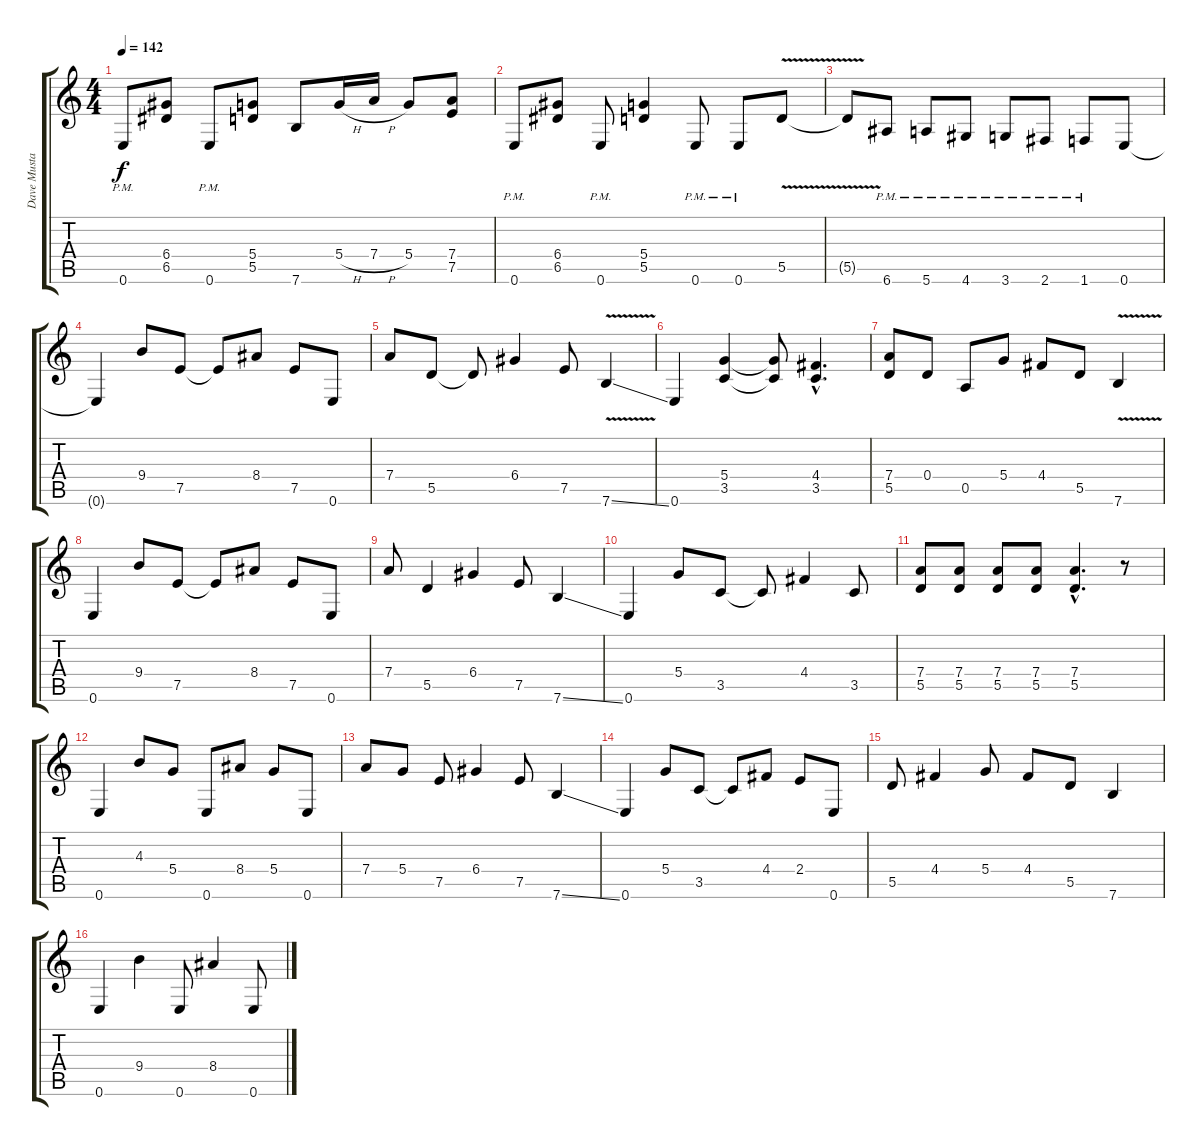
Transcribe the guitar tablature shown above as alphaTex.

\track ("Dave Mustaine" "Dave Musta") {instrument distortionguitar}
\staff {score tabs}
\tuning (E4 B3 G3 D3 A2 E2) {hide}
\ts (4 4)
\tempo 142
\clef g2
\ks c
0.6{pm}.8{dy f} (6.4 6.5).8 0.6{pm}.8 (5.4 5.5).8 7.6.8 5.4{h}.16 7.4{h}.16 5.4.8 (7.4 7.5).8 |
0.6{pm}.8 (6.4 6.5).8 0.6{pm}.8 (5.4 5.5).4 0.6{pm}.8 0.6{pm}.8 5.5{v}.8 |
5.5{t}.8 6.6{pm}.8 5.6{pm}.8 4.6{pm}.8 3.6{pm}.8 2.6{pm}.8 1.6{pm}.8 0.6.8 |
0.6{t}.4 9.4.8 7.5.8 7.5{t}.8 8.4.8 7.5.8 0.6.8 |
7.4.8 5.5.8 5.5{t}.8 6.4.4 7.5.8 7.6{v ss}.4 |
0.6.4 (5.4 3.5).4 (5.4{t} 3.5{t}).8 (4.4{hac} 3.5{hac}).4{d} |
(7.4 5.5).8 0.4.8 0.5.8 5.4.8 4.4.8 5.5.8 7.6{v}.4 |
0.6.4 9.4.8 7.5.8 7.5{t}.8 8.4.8 7.5.8 0.6.8 |
7.4.8 5.5.4 6.4.4 7.5.8 7.6{ss}.4 |
0.6.4 5.4.8 3.5.8 3.5{t}.8 4.4.4 3.5.8 |
(7.4 5.5).8 (7.4 5.5).8 (7.4 5.5).8 (7.4 5.5).8 (7.4{hac} 5.5{hac}).4{d} r.8 |
0.6.4 4.3.8 5.4.8 0.6.8 8.4.8 5.4.8 0.6.8 |
7.4.8 5.4.8 7.5.8 6.4.4 7.5.8 7.6{ss}.4 |
0.6.4 5.4.8 3.5.8 3.5{t}.8 4.4.8 2.4.8 0.6.8 |
5.5.8 4.4.4 5.4.8 4.4.8 5.5.8 7.6.4 |
0.6.4 9.4.4 0.6.8 8.4.4 0.6.8
